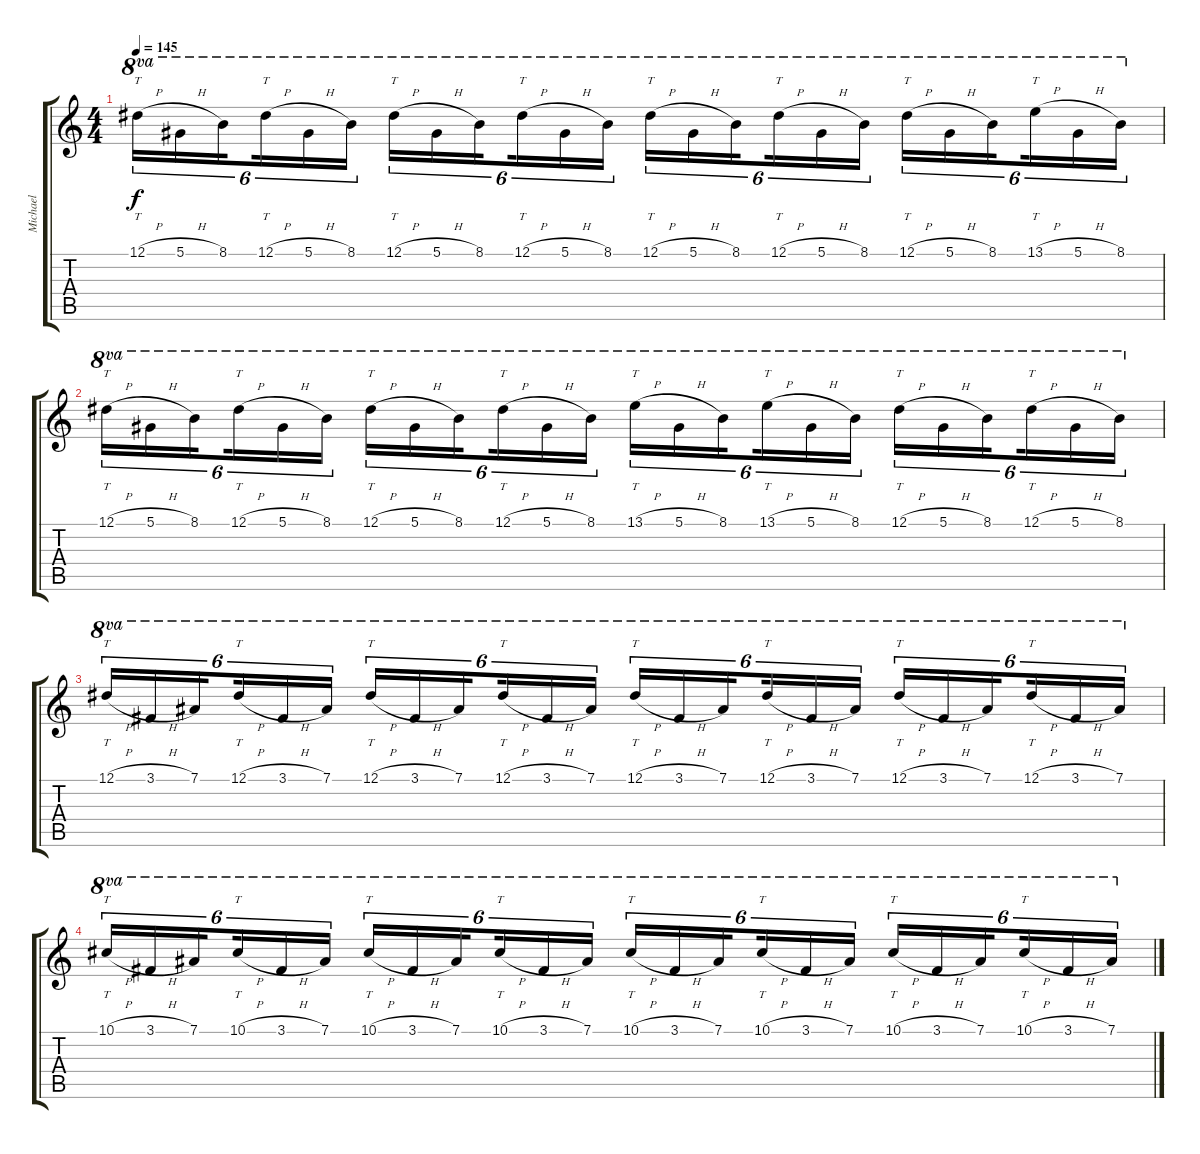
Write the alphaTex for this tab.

\track ("Michael" "Michael") {instrument distortionguitar}
\staff {score tabs}
\tuning (Eb4 Bb3 Gb3 Db3 Ab2 Eb2) {hide}
\ts (4 4)
\tempo 145
\clef g2
\ks aminor
12.1{h}.16{tt tu (6 4) ot 8va dy f} 5.1{h}.16{tu (6 4) ot 8va} 8.1.16{tu (6 4) ot 8va beam splitsecondary} 12.1{h}.16{tt tu (6 4) ot 8va} 5.1{h}.16{tu (6 4) ot 8va} 8.1.16{tu (6 4) ot 8va} 12.1{h}.16{tt tu (6 4) ot 8va} 5.1{h}.16{tu (6 4) ot 8va} 8.1.16{tu (6 4) ot 8va beam splitsecondary} 12.1{h}.16{tt tu (6 4) ot 8va} 5.1{h}.16{tu (6 4) ot 8va} 8.1.16{tu (6 4) ot 8va} 12.1{h}.16{tt tu (6 4) ot 8va} 5.1{h}.16{tu (6 4) ot 8va} 8.1.16{tu (6 4) ot 8va beam splitsecondary} 12.1{h}.16{tt tu (6 4) ot 8va} 5.1{h}.16{tu (6 4) ot 8va} 8.1.16{tu (6 4) ot 8va} 12.1{h}.16{tt tu (6 4) ot 8va} 5.1{h}.16{tu (6 4) ot 8va} 8.1.16{tu (6 4) ot 8va beam splitsecondary} 13.1{h}.16{tt tu (6 4) ot 8va} 5.1{h}.16{tu (6 4) ot 8va} 8.1.16{tu (6 4) ot 8va} |
12.1{h}.16{tt tu (6 4) ot 8va} 5.1{h}.16{tu (6 4) ot 8va} 8.1.16{tu (6 4) ot 8va beam splitsecondary} 12.1{h}.16{tt tu (6 4) ot 8va} 5.1{h}.16{tu (6 4) ot 8va} 8.1.16{tu (6 4) ot 8va} 12.1{h}.16{tt tu (6 4) ot 8va} 5.1{h}.16{tu (6 4) ot 8va} 8.1.16{tu (6 4) ot 8va beam splitsecondary} 12.1{h}.16{tt tu (6 4) ot 8va} 5.1{h}.16{tu (6 4) ot 8va} 8.1.16{tu (6 4) ot 8va} 13.1{h}.16{tt tu (6 4) ot 8va} 5.1{h}.16{tu (6 4) ot 8va} 8.1.16{tu (6 4) ot 8va beam splitsecondary} 13.1{h}.16{tt tu (6 4) ot 8va} 5.1{h}.16{tu (6 4) ot 8va} 8.1.16{tu (6 4) ot 8va} 12.1{h}.16{tt tu (6 4) ot 8va} 5.1{h}.16{tu (6 4) ot 8va} 8.1.16{tu (6 4) ot 8va beam splitsecondary} 12.1{h}.16{tt tu (6 4) ot 8va} 5.1{h}.16{tu (6 4) ot 8va} 8.1.16{tu (6 4) ot 8va} |
12.1{h}.16{tt tu (6 4) ot 8va} 3.1{h}.16{tu (6 4) ot 8va} 7.1.16{tu (6 4) ot 8va beam splitsecondary} 12.1{h}.16{tt tu (6 4) ot 8va} 3.1{h}.16{tu (6 4) ot 8va} 7.1.16{tu (6 4) ot 8va} 12.1{h}.16{tt tu (6 4) ot 8va} 3.1{h}.16{tu (6 4) ot 8va} 7.1.16{tu (6 4) ot 8va beam splitsecondary} 12.1{h}.16{tt tu (6 4) ot 8va} 3.1{h}.16{tu (6 4) ot 8va} 7.1.16{tu (6 4) ot 8va} 12.1{h}.16{tt tu (6 4) ot 8va} 3.1{h}.16{tu (6 4) ot 8va} 7.1.16{tu (6 4) ot 8va beam splitsecondary} 12.1{h}.16{tt tu (6 4) ot 8va} 3.1{h}.16{tu (6 4) ot 8va} 7.1.16{tu (6 4) ot 8va} 12.1{h}.16{tt tu (6 4) ot 8va} 3.1{h}.16{tu (6 4) ot 8va} 7.1.16{tu (6 4) ot 8va beam splitsecondary} 12.1{h}.16{tt tu (6 4) ot 8va} 3.1{h}.16{tu (6 4) ot 8va} 7.1.16{tu (6 4) ot 8va} |
10.1{h}.16{tt tu (6 4) ot 8va} 3.1{h}.16{tu (6 4) ot 8va} 7.1.16{tu (6 4) ot 8va beam splitsecondary} 10.1{h}.16{tt tu (6 4) ot 8va} 3.1{h}.16{tu (6 4) ot 8va} 7.1.16{tu (6 4) ot 8va} 10.1{h}.16{tt tu (6 4) ot 8va} 3.1{h}.16{tu (6 4) ot 8va} 7.1.16{tu (6 4) ot 8va beam splitsecondary} 10.1{h}.16{tt tu (6 4) ot 8va} 3.1{h}.16{tu (6 4) ot 8va} 7.1.16{tu (6 4) ot 8va} 10.1{h}.16{tt tu (6 4) ot 8va} 3.1{h}.16{tu (6 4) ot 8va} 7.1.16{tu (6 4) ot 8va beam splitsecondary} 10.1{h}.16{tt tu (6 4) ot 8va} 3.1{h}.16{tu (6 4) ot 8va} 7.1.16{tu (6 4) ot 8va} 10.1{h}.16{tt tu (6 4) ot 8va} 3.1{h}.16{tu (6 4) ot 8va} 7.1.16{tu (6 4) ot 8va beam splitsecondary} 10.1{h}.16{tt tu (6 4) ot 8va} 3.1{h}.16{tu (6 4) ot 8va} 7.1.16{tu (6 4) ot 8va}
